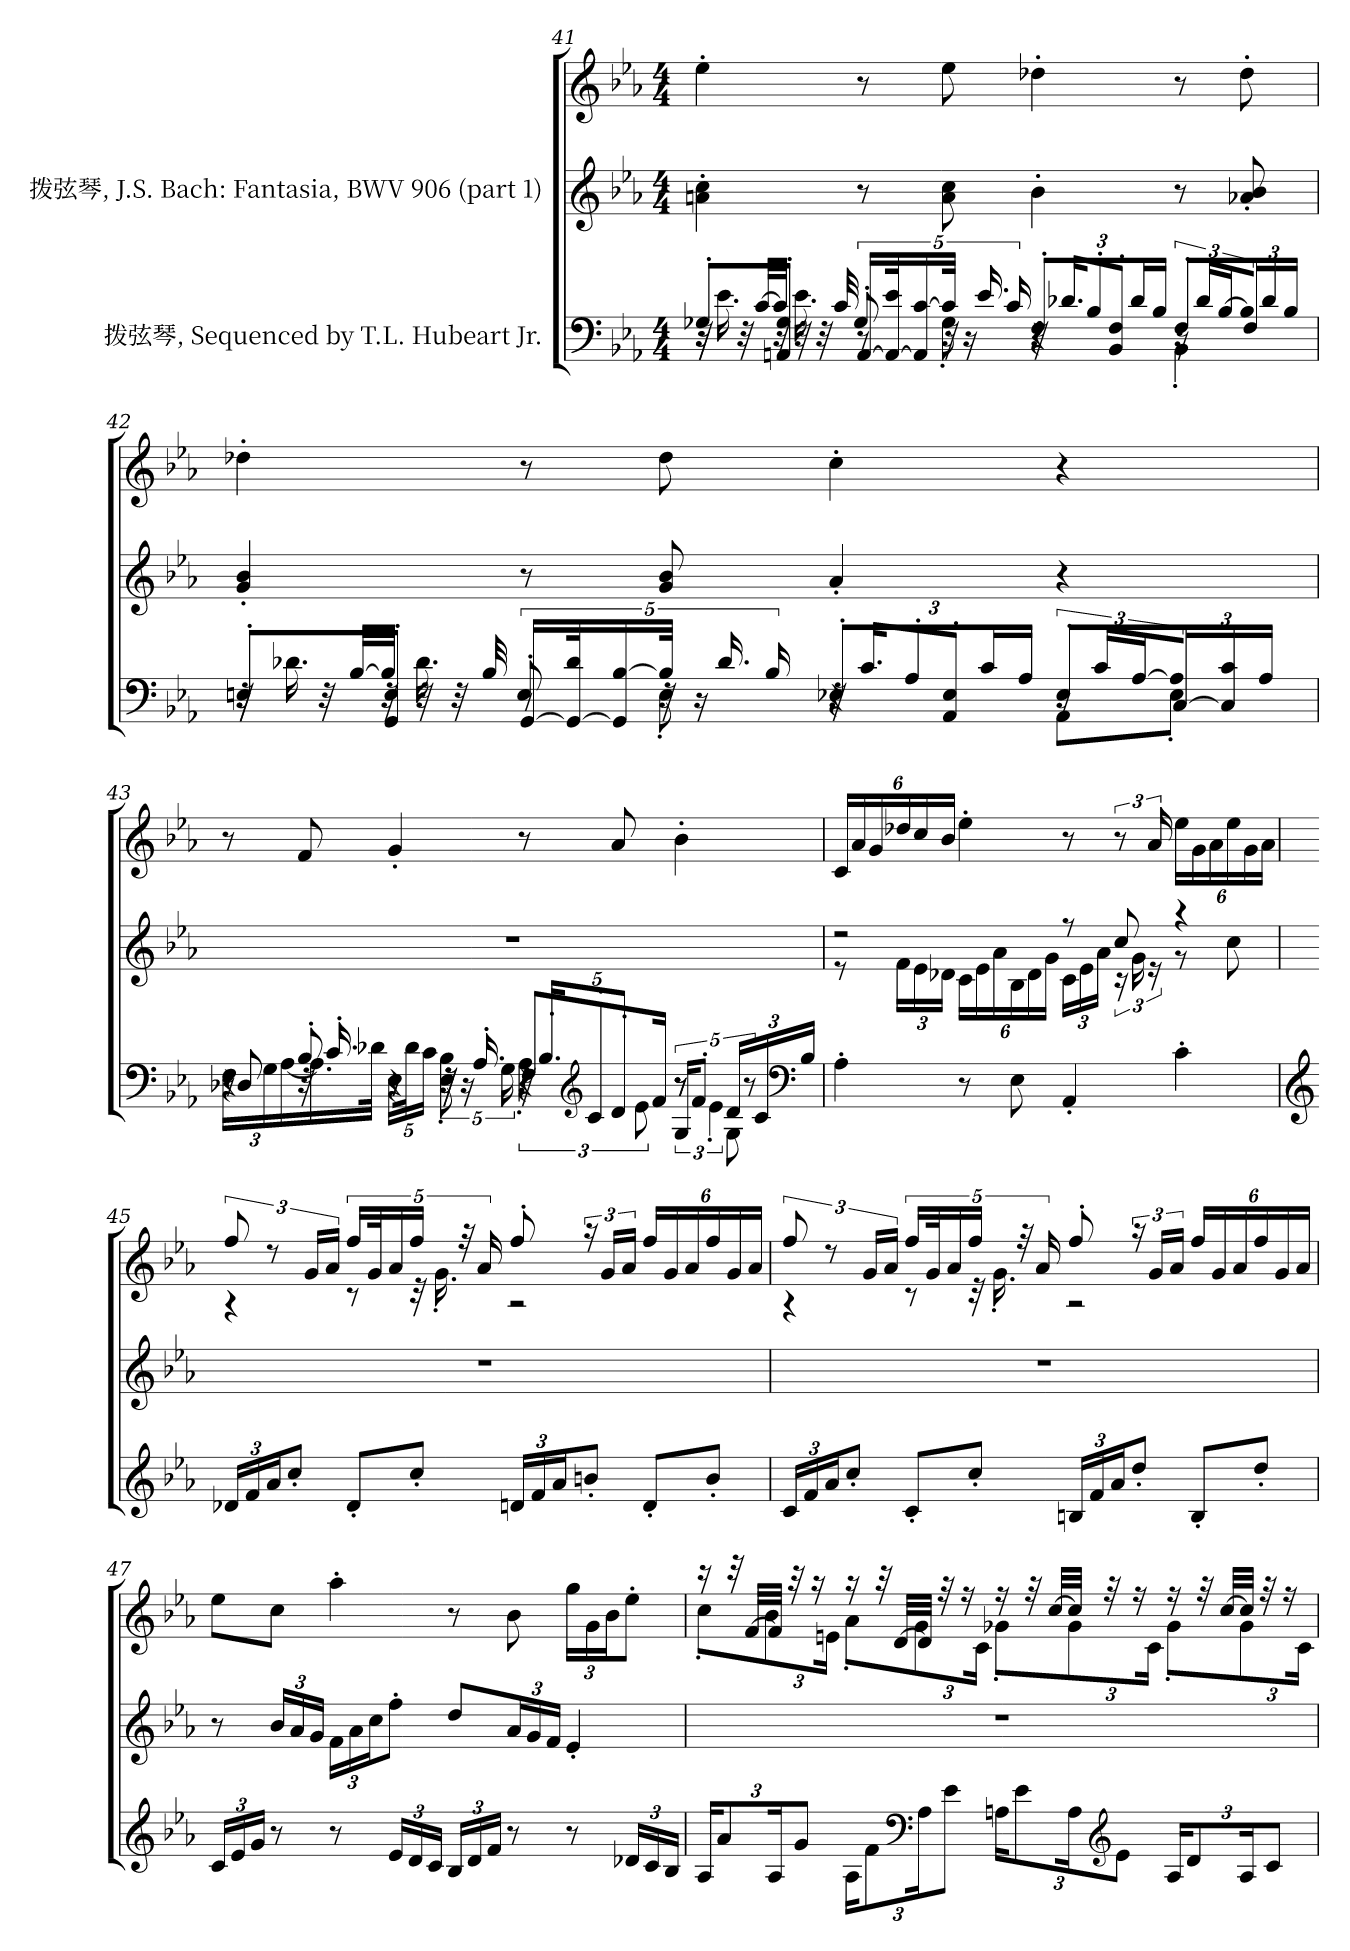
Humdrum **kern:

**kern	**kern	**kern
*part2	*part1	*part1
*staff3	*staff2	*staff1
*I"拨弦琴, Sequenced by T.L. Hubeart Jr.	*I"拨弦琴, J.S. Bach: Fantasia, BWV 906 (part 1)	*
!!LO:PB:g=z
*clefF4	*clefG2	*clefG2
*k[b-e-a-]	*k[b-e-a-]	*k[b-e-a-]
*M4/4	*M4/4	*M4/4
=41	=41	=41
*^	*	*
*	*^	*	*
16r	32r	8G-X'/L	4an\' 4cc\'	4ee-'\
.	16.e-\	.	.	.
32r	.	.	.	.
[32c/LLL	.	.	.	.
32c/JJJ]	32r	8AAn/' 8G-/'J	.	.
32r	16.e-\	.	.	.
32r	.	.	.	.
32c/	.	.	.	.
[20AA/LL	8r	8G-'/	8r	8r
40AA/_ 40e-/K	.	.	.	.
20AA/] [20c/	.	.	.	.
40c/JJk]	8G-'\	32r	8a\ 8cc\	8ee-\
20r	.	.	.	.
.	.	16.e-/	.	.
20c/	.	.	.	.
*Xbrackettup	*	*	*	*
12F'/L	4r	32r	4b-'\	4dd-X'\
.	.	16.d-X/KL	.	.
12B-'/	.	.	.	.
.	.	8BB-/' 8F/'J	.	.
24d-/L	.	.	.	.
24B-/JJ	.	.	.	.
*brackettup	*	*	*	*
24r	4BB-'\	8F'/L	8r	8r
24d-/LL	.	.	.	.
[24B-/J	.	.	.	.
*	*	*Xbrackettup	*	*
8B-/J]	.	24F/L	8a-X/' 8b-/'	8dd-'\
.	.	24d-/	.	.
.	.	24B-/JJ	.	.
!!LO:LB:g=z
=42	=42	=42	=42	=42
16r	32r	8En'/L	4g/' 4b-/'	4dd-X'\
.	16.d-X\	.	.	.
32r	.	.	.	.
[32B-/LLL	.	.	.	.
32B-/JJJ]	32r	8GG/' 8E/'J	.	.
32r	16.d-\	.	.	.
32r	.	.	.	.
32B-/	.	.	.	.
*brackettup	*	*	*	*
[20GG/LL	8r	8E'/	8r	8r
40GG/_ 40d-/K	.	.	.	.
20GG/] [20B-/	.	.	.	.
40B-/JJk]	8E'\	32r	8g/ 8b-/	8dd-\
20r	.	.	.	.
.	.	16.d-/	.	.
20B-/	.	.	.	.
*Xbrackettup	*	*	*	*
12E-X'/L	4r	32r	4a-'/	4cc'\
.	.	16.c/KL	.	.
12A-'/	.	.	.	.
.	.	8AA-/' 8E-/'J	.	.
24c/L	.	.	.	.
24A-/JJ	.	.	.	.
*brackettup	*	*	*	*
24r	8AA-\L	8E-'/L	4r	4r
24c/LL	.	.	.	.
[24A-/J	.	.	.	.
*	*	*Xbrackettup	*	*
8A-/J]	8E-'\J	[24C/L	.	.
.	.	24C/] 24c/	.	.
.	.	24A-/JJ	.	.
!!LO:LB:g=z
=43	=43	=43	=43	=43
*	*	*^	*	*
8r	24F\LL	8D-X/	4r	1r	8r
.	24G\	.	.	.	.
.	[24A-\	.	.	.	.
8B-'/	16.A-\]	32r	.	.	8f/
.	.	16.c'/	.	.	.
.	32d-X\JJk	.	.	.	.
*	*brackettup	*	*	*	*
4r	20E-\LL	8r	8r	.	4g'/
.	40d-\K	.	.	.	.
.	20c\JJ	.	.	.	.
.	40r	32r	8E-\' 8B-\'	.	.
.	20r	.	.	.	.
.	.	16.A-'/	.	.	.
.	20G\	.	.	.	.
32r	6A-'\	10F/L	4r	.	8r
16.B-'/KL	.	.	.	.	.
*clefG2	*	*	*	*	*
.	.	10c'/	.	.	.
8d-'/J	.	.	.	.	8a-/
.	12e-\	.	.	.	.
.	.	20f/Jk	.	.	.
8r	12r	20G/KL	8r	.	4b-'\
.	.	10f'/J	.	.	.
.	6e-'\	.	.	.	.
*Xbrackettup	*	*	*	*	*
24d-/LL	.	.	8G\	.	.
.	.	10r	.	.	.
24c/	.	.	.	.	.
*clefF4	*	*	*	*	*
24B-/JJ	.	.	.	.	.
*v	*v	*v	*v	*	*
!!LO:LB:g=z
=44	=44	=44
*	*^	*
*	*	*	*Xbrackettup
4A-'\	2r	8r	24c/LL
.	.	.	24a-/
.	.	.	24g/
*	*	*Xbrackettup	*
.	.	24f\LL	24dd-X/
.	.	24e-\	24cc/
.	.	24d-X\JJ	24b-/JJ
8r	.	24c\LL	4ee-'\
.	.	24e-\	.
.	.	24a-\	.
8E-\	.	24B-\	.
.	.	24d-\	.
.	.	24g\JJ	.
4AA-'/	8r	24c\LL	8r
.	.	24e-\	.
.	.	24a-\JJ	.
*	*	*brackettup	*brackettup
.	8cc/	24r	12r
.	.	24g\	.
.	.	24r	24a-/
*	*	*	*Xbrackettup
4c'\	4r	8r	24ee-\LL
.	.	.	24g\
.	.	.	24a-\
.	.	8cc\	24ee-\
.	.	.	24g\
.	.	.	24a-\JJ
*	*v	*v	*
!!LO:PB:g=z
=45	=45	=45
*clefG2	*	*
*	*	*brackettup
*	*	*^
24d-X/LL	1r	12ff/	4r
24f/	.	.	.
24a-/J	.	12r	.
8cc'/J	.	.	.
.	.	24g/LL	.
.	.	24a-/JJ	.
8d-'/L	.	20ff/LL	8r
.	.	40g/K	.
.	.	20a-/	.
8cc'/J	.	20ff/JJ	32r
.	.	.	16.g'\
.	.	40r	.
.	.	20a-/	.
24dn/LL	.	8ff'/	2r
24f/	.	.	.
24a-/J	.	.	.
8bn'/J	.	24r	.
.	.	24g/LL	.
.	.	24a-/JJ	.
*	*	*Xbrackettup	*
8d'/L	.	24ff/LL	.
.	.	24g/	.
.	.	24a-/	.
8b'/J	.	24ff/	.
.	.	24g/	.
.	.	24a-/JJ	.
!!LO:LB:g=z	!!
=46	=46	=46	=46
*	*	*brackettup	*
24c/LL	1r	12ff/	4r
24f/	.	.	.
24a-/J	.	12r	.
8cc'/J	.	.	.
.	.	24g/LL	.
.	.	24a-/JJ	.
8c'/L	.	20ff/LL	8r
.	.	40g/K	.
.	.	20a-/	.
8cc'/J	.	20ff/JJ	32r
.	.	.	16.g'\
.	.	40r	.
.	.	20a-/	.
24Bn/LL	.	8ff'/	2r
24f/	.	.	.
24a-/J	.	.	.
8dd'/J	.	24r	.
.	.	24g/LL	.
.	.	24a-/JJ	.
*	*	*Xbrackettup	*
8B'/L	.	24ff/LL	.
.	.	24g/	.
.	.	24a-/	.
8dd'/J	.	24ff/	.
.	.	24g/	.
.	.	24a-/JJ	.
*	*	*v	*v
!!LO:LB:g=z
=47	=47	=47
24c/LL	8r	8ee-\L
24e-/	.	.
24g/JJ	.	.
*	*Xbrackettup	*
8r	24b-/LL	8cc\J
.	24a-/	.
.	24g/JJ	.
8r	24f\LL	4aa-'\
.	24a-\	.
.	24cc\J	.
24e-/LL	8ff'\J	.
24d/	.	.
24c/JJ	.	.
24B-/LL	8dd/L	8r
24d/	.	.
24f/JJ	.	.
8r	24a-/L	8b-\
.	24g/	.
.	24f/JJ	.
8r	4e-'/	24gg\LL
.	.	24g\
.	.	24b-\J
24d-X/LL	.	8ee-'\J
24c/	.	.
24B-/JJ	.	.
!!LO:LB:g=z
=48	=48	=48
*	*	*^
24A-/KL	1r	16r	8cc'\L
12a-/	.	.	.
.	.	32r	.
.	.	[32f/LLL	.
24A-/K	.	32f/JJJ]	12b-\
.	.	32r	.
12g/J	.	.	.
.	.	16r	.
.	.	.	24en\Jk
24A-\KL	.	16r	8a-'\L
12f\	.	.	.
.	.	32r	.
.	.	[32d/LLL	.
*clefF4	*	*	*
24A-\K	.	32d/JJJ]	12g\
.	.	32r	.
12e-\J	.	.	.
.	.	16r	.
.	.	.	24c\Jk
24An\KL	.	16r	8g-X'\L
12e-\	.	.	.
.	.	32r	.
.	.	[32cc/LLL	.
24A\K	.	32cc/JJJ]	12g-\
.	.	32r	.
*clefG2	*	*	*
12e-\J	.	.	.
.	.	16r	.
.	.	.	24c\Jk
24A/KL	.	16r	8g-'\L
12d/	.	.	.
.	.	32r	.
.	.	[32cc/LLL	.
24A/K	.	32cc/JJJ]	12g-\
.	.	32r	.
12c/J	.	.	.
.	.	16r	.
.	.	.	24c\Jk
*	*	*v	*v
=	=	=
*-	*-	*-
